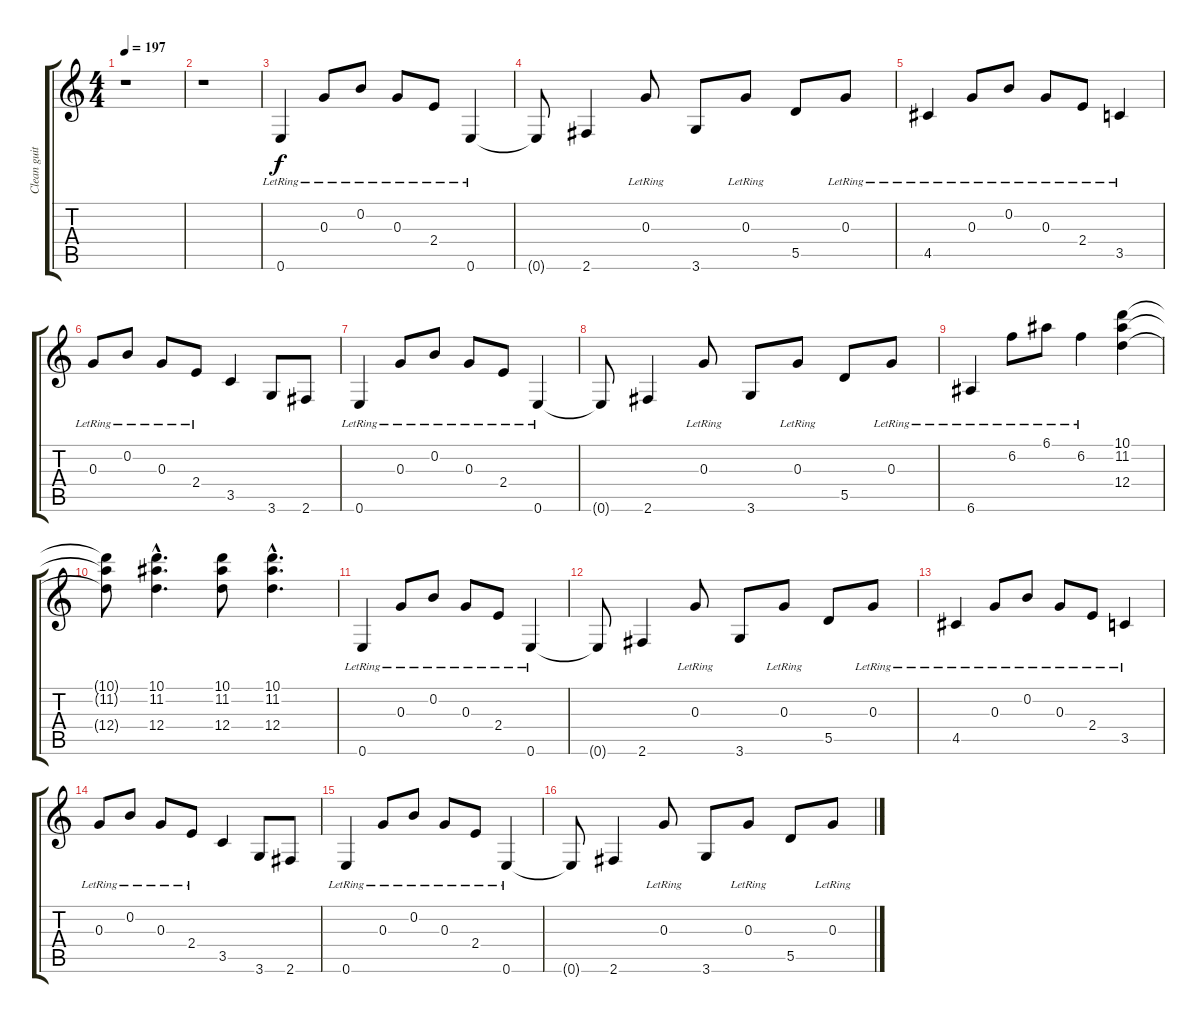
\track ("Clean guitar" "Clean guit") {instrument acousticguitarsteel}
\staff {score tabs}
\tuning (E4 B3 G3 D3 A2 E2) {hide}
\ts (4 4)
\tempo 197
\clef g2
\ks c
r.1{dy f} |
r.1 |
0.6{lr}.4 0.3{lr}.8 0.2{lr}.8 0.3{lr}.8 2.4{lr}.8 0.6{lr}.4 |
0.6{t}.8 2.6.4 0.3{lr}.8 3.6.8 0.3{lr}.8 5.5.8 0.3{lr}.8 |
4.5{lr}.4 0.3{lr}.8 0.2{lr}.8 0.3{lr}.8 2.4{lr}.8 3.5{lr}.4 |
0.3{lr}.8 0.2{lr}.8 0.3{lr}.8 2.4{lr}.8 3.5.4 3.6.8 2.6.8 |
0.6{lr}.4 0.3{lr}.8 0.2{lr}.8 0.3{lr}.8 2.4{lr}.8 0.6{lr}.4 |
0.6{t}.8 2.6.4 0.3{lr}.8 3.6.8 0.3{lr}.8 5.5.8 0.3{lr}.8 |
6.6{lr}.4 6.2{lr}.8 6.1{lr}.8 6.2{lr}.4 (10.1 11.2 12.4).4 |
(10.1{t} 11.2{t} 12.4{t}).8 (10.1{hac} 11.2{hac} 12.4{hac}).4{d} (10.1 11.2 12.4).8 (10.1{hac} 11.2{hac} 12.4{hac}).4{d} |
0.6{lr}.4 0.3{lr}.8 0.2{lr}.8 0.3{lr}.8 2.4{lr}.8 0.6{lr}.4 |
0.6{t}.8 2.6.4 0.3{lr}.8 3.6.8 0.3{lr}.8 5.5.8 0.3{lr}.8 |
4.5{lr}.4 0.3{lr}.8 0.2{lr}.8 0.3{lr}.8 2.4{lr}.8 3.5{lr}.4 |
0.3{lr}.8 0.2{lr}.8 0.3{lr}.8 2.4{lr}.8 3.5.4 3.6.8 2.6.8 |
0.6{lr}.4 0.3{lr}.8 0.2{lr}.8 0.3{lr}.8 2.4{lr}.8 0.6{lr}.4 |
0.6{t}.8 2.6.4 0.3{lr}.8 3.6.8 0.3{lr}.8 5.5.8 0.3{lr}.8
